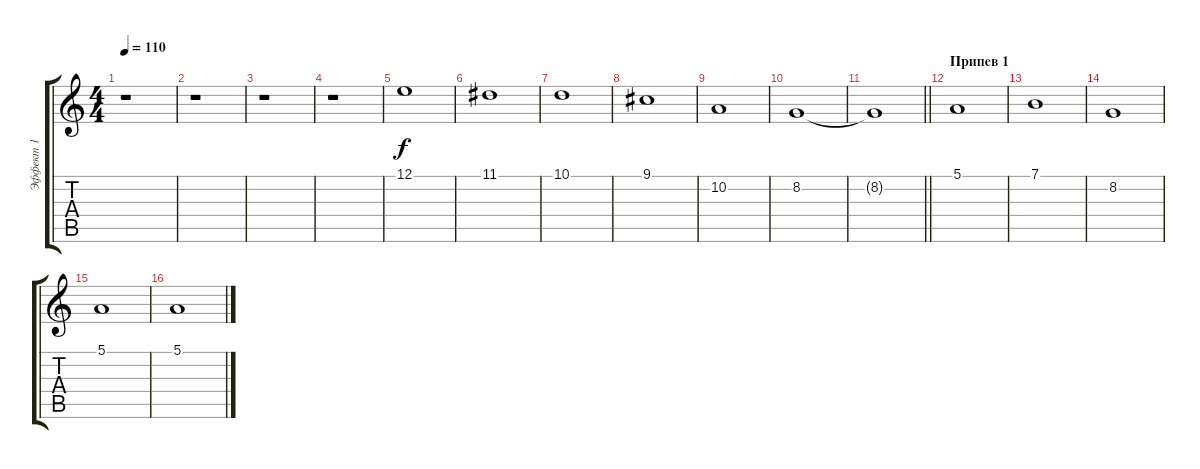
\track ("Эффект 1" "Эффект 1") {instrument whistle}
\staff {score tabs}
\tuning (E4 B3 G3 D3 A2 E2) {hide}
\ts (4 4)
\tempo 110
\clef g2
\ks c
r.1{dy f} |
r.1 |
r.1 |
r.1 |
12.1.1 |
11.1.1 |
10.1.1 |
9.1.1 |
10.2.1 |
8.2.1 |
\barLineRight lightlight
8.2{t}.1 |
\section ("" "Припев 1")
5.1.1 |
7.1.1 |
8.2.1 |
5.1.1 |
5.1.1
